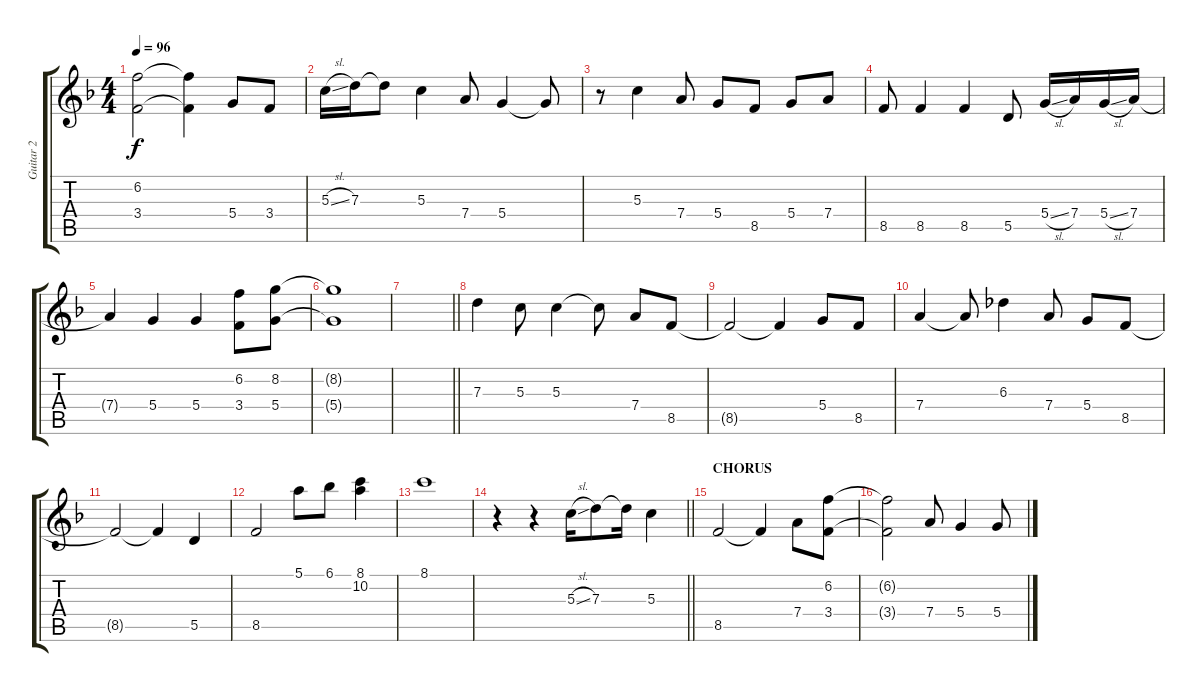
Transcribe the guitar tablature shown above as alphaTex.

\track ("Guitar 2" "Guitar 2") {instrument acousticguitarnylon}
\staff {score tabs}
\tuning (E4 B3 G3 D3 A2 E2) {hide}
\ts (4 4)
\tempo 96
\clef g2
\ks f
(6.2{t} 3.4{t}).2{dy f} (6.2{t} 3.4{t}).4 5.4.8 3.4.8 |
5.3{sl}.16 7.3.16 7.3{t}.8 5.3.4 7.4.8 5.4.4 5.4{t}.8 |
r.8 5.3.4 7.4.8 5.4.8 8.5.8 5.4.8 7.4.8 |
8.5.8 8.5.4 8.5.4 5.5.8 5.4{sl}.16 7.4.16 5.4{sl}.16 7.4.16 |
7.4{t}.4 5.4.4 5.4.4 (6.2 3.4).8 (8.2 5.4).8 |
(8.2{t} 5.4{t}).1 |
\barLineRight lightlight
|
\section ("" "")
7.3.4 5.3.8 5.3.4 5.3{t}.8 7.4.8 8.5.8 |
8.5{t}.2 8.5{t}.4 5.4.8 8.5.8 |
7.4.4 7.4{t}.8 6.3.4 7.4.8 5.4.8 8.5.8 |
8.5{t}.2 8.5{t}.4 5.5.4 |
8.5.2 5.1.8 6.1.8 (8.1 10.2).4 |
8.1.1 |
\barLineRight lightlight
r.4 r.4 5.3{sl}.16 7.3.8 7.3{t}.16 5.3.4 |
\section ("" "CHORUS")
8.5.2 8.5{t}.4 7.4.8 (6.2 3.4).8 |
(6.2{t} 3.4{t}).2 7.4.8 5.4.4 5.4.8
